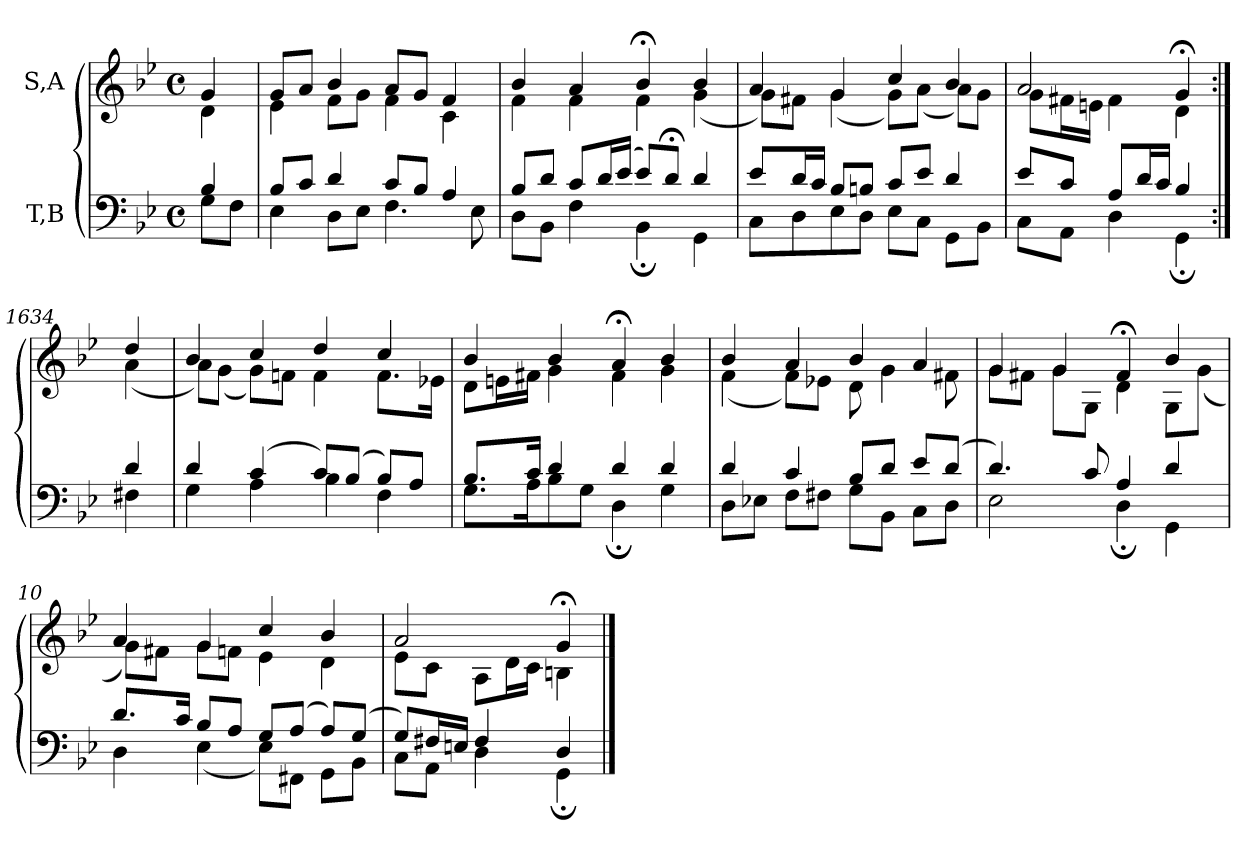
**kern	**kern
*part2	*part1
*staff2	*staff1
*I"T,B	*I"S,A
*clefF4	*clefG2
*k[b-e-]	*k[b-e-]
*M4/4	*M4/4
*met(c)	*met(c)
=	=
*^	*^
4B-	8GL	4g	4d
.	8FJ	.	.
=1	=1	=1	=1
8B-L	4E-	8gL	4e-
8cJ	.	8aJ	.
4d	8DL	4b-	8fL
.	8E-J	.	8gJ
8cL	4.F	8aL	4f
8B-J	.	8gJ	.
4A	.	4f	4c
.	8E-	.	.
=2	=2	=2	=2
8B-L	8DL	4b-	4f
8dJ	8BB-J	.	.
8cL	4F	4a	4f
16dL	.	.	.
(>16e-JJ	.	.	.
8e-L)	4BB-;	4b-;<	4f
8d;<J	.	.	.
4d	4GG	4b-	(<4g
=3	=3	=3	=3
8e-L	8CL	4a	8gL)
16dL	8D	.	8f#XJ
16cJJ	.	.	.
8B-L	8E-	4g	(<4g
8BnJ	8DJ	.	.
8cL	8E-L	4cc	8gL)
8e-J	8CJ	.	(<8aJ
4d	8GGL	4b-	8aL)
.	8BB-J	.	8gJ
=1633	=1633	=1633	=1633
8e-L	8CL	2a	8gL
8cJ	8AAJ	.	16f#XL
.	.	.	16enJJ
8AL	4D	.	4f#
16dL	.	.	.
16cJJ	.	.	.
4B-	4GG;	4g;<	4d
=1634:|!	=1634:|!	=1634:|!	=1634:|!
4d	4F#X	4dd	(<4a
=6	=6	=6	=6
4d	4G	4b-	8aL)
.	.	.	(<8gJ
(>4c	4A	4cc	8gL)
.	.	.	8fnJ
8cL)	4B-	4dd	4f
(>8B-J	.	.	.
8B-L)	4F	4cc	8.fL
8AJ	.	.	.
.	.	.	16e-XJk
=7	=7	=7	=7
8.B-L	8.GL	4b-	8dL
.	.	.	16enL
16cJk	16AK	.	16f#XJJ
4d	8B-	4b-	4g
.	8GJ	.	.
4d	4D;	4a;<	4f#
4d	4G	4b-	4g
=8	=8	=8	=8
4d	8DL	4b-	(<4f
.	8E-XJ	.	.
4c	8FL	4a	8fL)
.	8F#XJ	.	8e-XJ
8B-L	8GL	4b-	8d
8dJ	8BB-J	.	4g
8e-L	8CL	4a	.
(>8dJ	8DJ	.	8f#X
=9	=9	=9	=9
4.d)	2E-	4g	8gL
.	.	.	8f#XJ
.	.	4g	8gL
8c	.	.	8GJ
4A	4D;	4f#;<	4d
4d	4GG	4b-	8GL
.	.	.	(<8gJ
=10	=10	=10	=10
8.dL	4D	4a	8gL)
.	.	.	8f#XJ
16cJk	.	.	.
8B-L	(<4E-	4g	8gL
8AJ	.	.	8fnJ
8GL	8E-L)	4cc	4e-
(>8AJ	8FF#XJ	.	.
8AL)	8GGL	4b-	4d
(>8GJ	8BB-J	.	.
=1640	=1640	=1640	=1640
8GL)	8CL	2a	8e-L
16F#XL	8AAJ	.	8cJ
16EnJJ	.	.	.
4F#	4D	.	8AL
.	.	.	16dL
.	.	.	16cJJ
4D	4GG;	4g;<	4Bn
*v	*v	*	*
*	*v	*v
==	==
*-	*-
